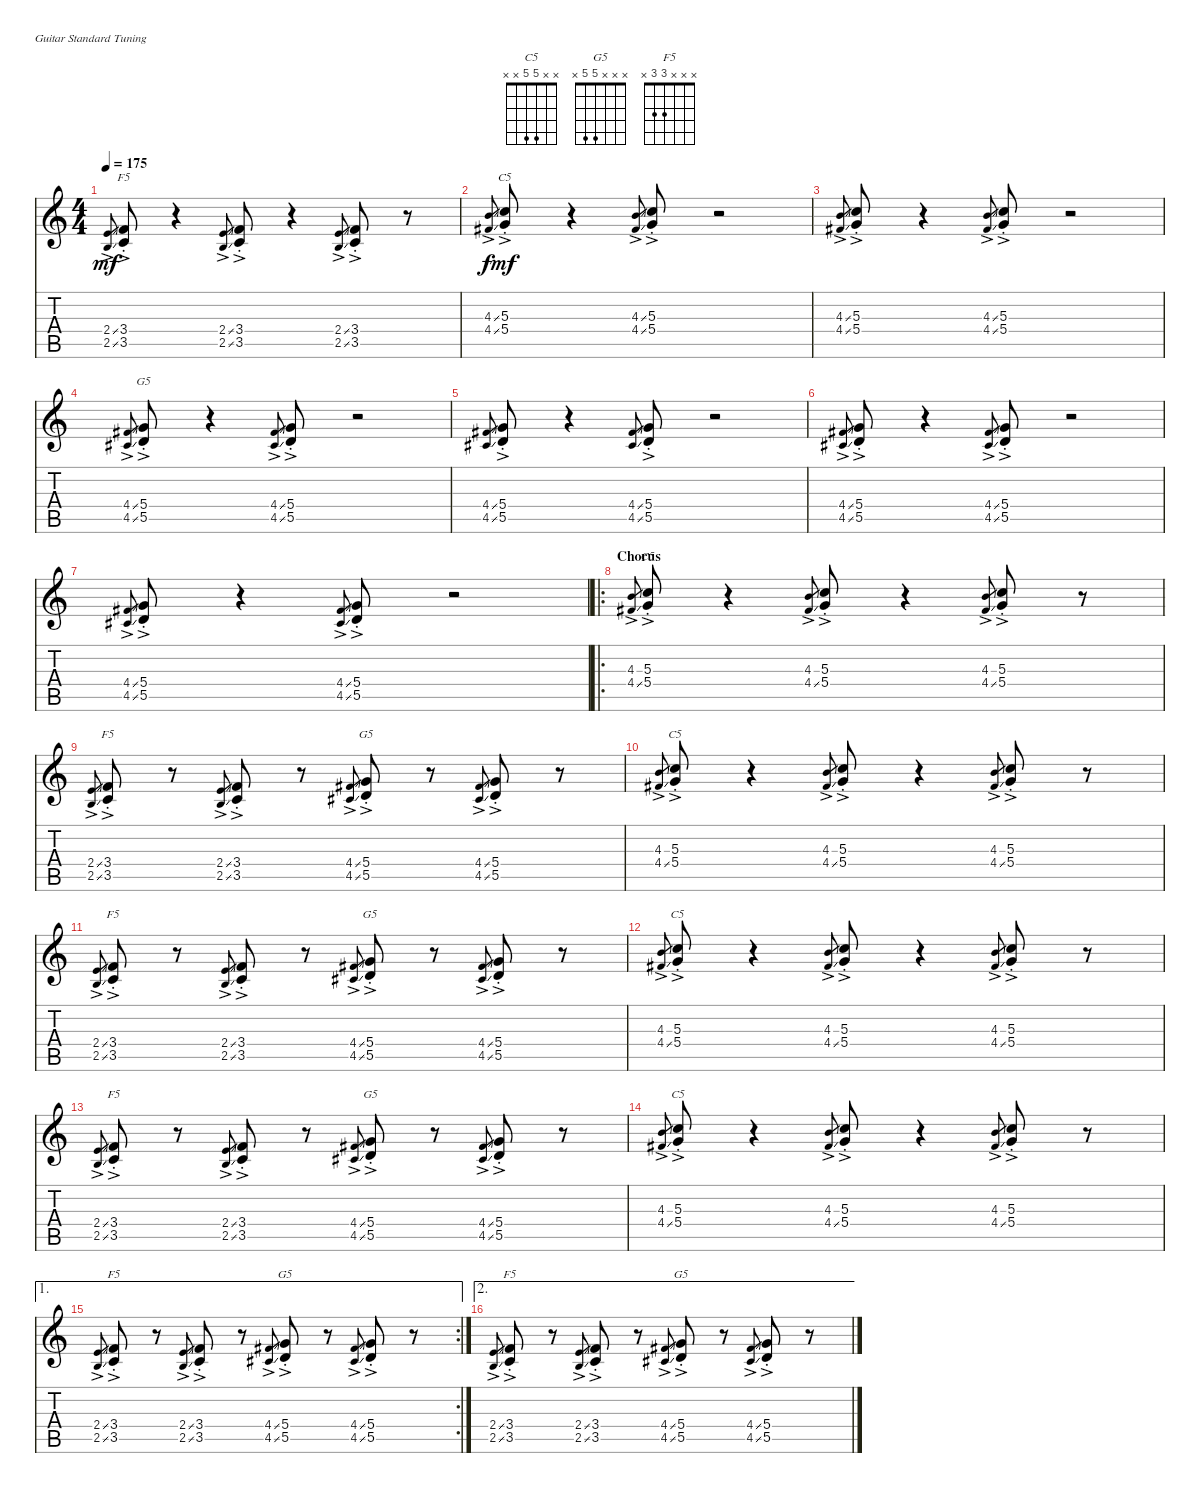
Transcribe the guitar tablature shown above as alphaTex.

\defaultSystemsLayout 4
\bracketExtendMode nobrackets
\singleTrackTrackNamePolicy hidden
\multiTrackTrackNamePolicy hidden
\firstSystemTrackNameOrientation horizontal
\otherSystemsTrackNameOrientation horizontal
\track ("Guitar (Studio)" "E-Gt") {instrument overdrivenguitar}
\staff {score tabs}
\tuning (E4 B3 G3 D3 A2 E2)
\chord ("C5" x x 5 5 x x)
\chord ("G5" x x x 5 5 x)
\chord ("F5" x x x 3 3 x)
\ts (4 4)
\tempo 175
\clef g2
\ks c
(2.5{ss ac} 2.4{ss ac}).8{gr dy mf} (3.4{ac st} 3.5{ac st}).8{ch "F5"} r.4 (2.5{ss ac} 2.4{ss ac}).8{gr} (3.4{ac st} 3.5{ac st}).8 r.4 (2.5{ss ac} 2.4{ss ac}).8{gr} (3.4{ac st} 3.5{ac st}).8 r.8 |
(4.4{ss ac} 4.3{ss ac}).8{gr dy f} (5.4{ac st} 5.3{ac st}).8{ch "C5" dy mf} r.4 (4.4{ss ac} 4.3{ss ac}).8{gr} (5.4{ac st} 5.3{ac st}).8 r.2 |
(4.4{ss ac} 4.3{ss ac}).8{gr} (5.4{ac st} 5.3{ac st}).8 r.4 (4.4{ss ac} 4.3{ss ac}).8{gr} (5.4{ac st} 5.3{ac st}).8 r.2 |
(4.5{ss ac} 4.4{ss ac}).8{gr} (5.4{ac st} 5.5{ac st}).8{ch "G5"} r.4 (4.5{ss ac} 4.4{ss ac}).8{gr} (5.4{ac st} 5.5{ac st}).8 r.2 |
(4.5{ss} 4.4{ss}).8{gr} (5.4{ac st} 5.5{ac st}).8 r.4 (4.5{ss} 4.4{ss}).8{gr} (5.4{ac st} 5.5{ac st}).8 r.2 |
(4.5{ss ac} 4.4{ss ac}).8{gr} (5.4{ac st} 5.5{ac st}).8 r.4 (4.5{ss ac} 4.4{ss ac}).8{gr} (5.4{ac st} 5.5{ac st}).8 r.2 |
(4.5{ss ac} 4.4{ss ac}).8{gr} (5.4{ac st} 5.5{ac st}).8 r.4 (4.5{ss ac} 4.4{ss ac}).8{gr} (5.4{ac st} 5.5{ac st}).8 r.2 |
\ro
\section ("" "Chorus")
(4.4{ss ac} 4.3{ac}).8{gr} (5.4{ac st} 5.3{ac}).8{ch "C5"} r.4 (4.4{ss ac} 4.3{ac}).8{gr} (5.4{ac st} 5.3{ac}).8 r.4 (4.4{ss ac} 4.3{ac}).8{gr} (5.4{ac st} 5.3{ac}).8 r.8 |
(2.5{ss ac} 2.4{ss ac}).8{gr} (3.4{ac st} 3.5{ac st}).8{ch "F5"} r.8 (2.5{ss ac} 2.4{ss ac}).8{gr} (3.4{ac st} 3.5{ac st}).8 r.8 (4.5{ss ac} 4.4{ss ac}).8{gr} (5.4{ac st} 5.5{ac st}).8{ch "G5"} r.8 (4.5{ss ac} 4.4{ss ac}).8{gr} (5.4{ac st} 5.5{ac st}).8 r.8 |
(4.4{ss ac} 4.3{ac}).8{gr} (5.4{ac st} 5.3{ac}).8{ch "C5"} r.4 (4.4{ss ac} 4.3{ac}).8{gr} (5.4{ac st} 5.3{ac}).8 r.4 (4.4{ss ac} 4.3{ac}).8{gr} (5.4{ac st} 5.3{ac}).8 r.8 |
(2.5{ss ac} 2.4{ss ac}).8{gr} (3.4{ac st} 3.5{ac st}).8{ch "F5"} r.8 (2.5{ss ac} 2.4{ss ac}).8{gr} (3.4{ac st} 3.5{ac st}).8 r.8 (4.5{ss ac} 4.4{ss ac}).8{gr} (5.4{ac st} 5.5{ac st}).8{ch "G5"} r.8 (4.5{ss ac} 4.4{ss ac}).8{gr} (5.4{ac st} 5.5{ac st}).8 r.8 |
(4.4{ss ac} 4.3{ac}).8{gr} (5.4{ac st} 5.3{ac}).8{ch "C5"} r.4 (4.4{ss ac} 4.3{ac}).8{gr} (5.4{ac st} 5.3{ac}).8 r.4 (4.4{ss ac} 4.3{ac}).8{gr} (5.4{ac st} 5.3{ac}).8 r.8 |
(2.5{ss ac} 2.4{ss ac}).8{gr} (3.4{ac st} 3.5{ac st}).8{ch "F5"} r.8 (2.5{ss ac} 2.4{ss ac}).8{gr} (3.4{ac st} 3.5{ac st}).8 r.8 (4.5{ss ac} 4.4{ss ac}).8{gr} (5.4{ac st} 5.5{ac st}).8{ch "G5"} r.8 (4.5{ss ac} 4.4{ss ac}).8{gr} (5.4{ac st} 5.5{ac st}).8 r.8 |
(4.4{ss ac} 4.3{ac}).8{gr} (5.4{ac st} 5.3{ac}).8{ch "C5"} r.4 (4.4{ss ac} 4.3{ac}).8{gr} (5.4{ac st} 5.3{ac}).8 r.4 (4.4{ss ac} 4.3{ac}).8{gr} (5.4{ac st} 5.3{ac}).8 r.8 |
\ae 1
\rc 2
(2.5{ss ac} 2.4{ss ac}).8{gr} (3.4{ac st} 3.5{ac st}).8{ch "F5"} r.8 (2.5{ss ac} 2.4{ss ac}).8{gr} (3.4{ac st} 3.5{ac st}).8 r.8 (4.5{ss ac} 4.4{ss ac}).8{gr} (5.4{ac st} 5.5{ac st}).8{ch "G5"} r.8 (4.5{ss ac} 4.4{ss ac}).8{gr} (5.4{ac st} 5.5{ac st}).8 r.8 |
\ae 2
(2.5{ss ac} 2.4{ss ac}).8{gr} (3.4{ac st} 3.5{ac st}).8{ch "F5"} r.8 (2.5{ss ac} 2.4{ss ac}).8{gr} (3.4{ac st} 3.5{ac st}).8 r.8 (4.5{ss ac} 4.4{ss ac}).8{gr} (5.4{ac st} 5.5{ac st}).8{ch "G5"} r.8 (4.5{ss ac} 4.4{ss ac}).8{gr} (5.4{ac st} 5.5{ac st}).8 r.8
